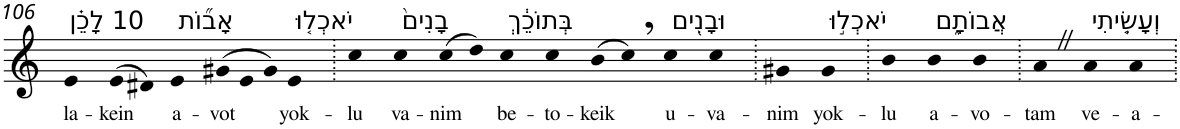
**kern	**text
*part1	*part1
*staff1	*staff1
*I"Piano	*
*I'Pno	*
!!LO:PB:g=z
*clefG2	*
*k[]	*
=106	=106
!LO:TX:a:t=10 לָכֵ֗ן	!
!	!LO:LY:b
4e	la-
!	!LO:LY:b
(>8e	-kein
8d#X)	.
!LO:TX:a:t=אָב֞וֹת	!
!	!LO:LY:b
4e	a-
*Xtuplet	*
!	!LO:LY:b
(>12g#X	-vot
12e	.
12g#)	.
!LO:TX:a:t=יֹאכְל֤וּ	!
!	!LO:LY:b
4e	yok-
=107.	=107.
!	!LO:LY:b
4cc	-lu
!LO:TX:a:t=בָנִים֙	!
!	!LO:LY:b
4cc	va-
!	!LO:LY:b
(>8cc	-nim
8dd)	.
!LO:TX:a:t=בְּתוֹכֵ֔ךְ	!
!	!LO:LY:b
4cc	be-
!	!LO:LY:b
4cc	-to-
!	!LO:LY:b
(>8b	-keik
8cc,)	.
!LO:TX:a:t=וּבָנִ֖ים	!
!	!LO:LY:b
4cc	u-
!	!LO:LY:b
4cc	-va-
=108.	=108.
!	!LO:LY:b
4g#X	-nim
!LO:TX:a:t=יֹאכְל֣וּ	!
!	!LO:LY:b
4g#	yok-
=109.	=109.
!	!LO:LY:b
4b	-lu
!LO:TX:a:t=אֲבוֹתָ֑ם	!
!	!LO:LY:b
4b	a-
!	!LO:LY:b
4b	-vo-
=110.	=110.
!	!LO:LY:b
4aZ	-tam
!LO:TX:a:t=וְעָשִׂ֤יתִי	!
!	!LO:LY:b
4a	ve-
!	!LO:LY:b
4a	-a-
=.	=.
*-	*-
